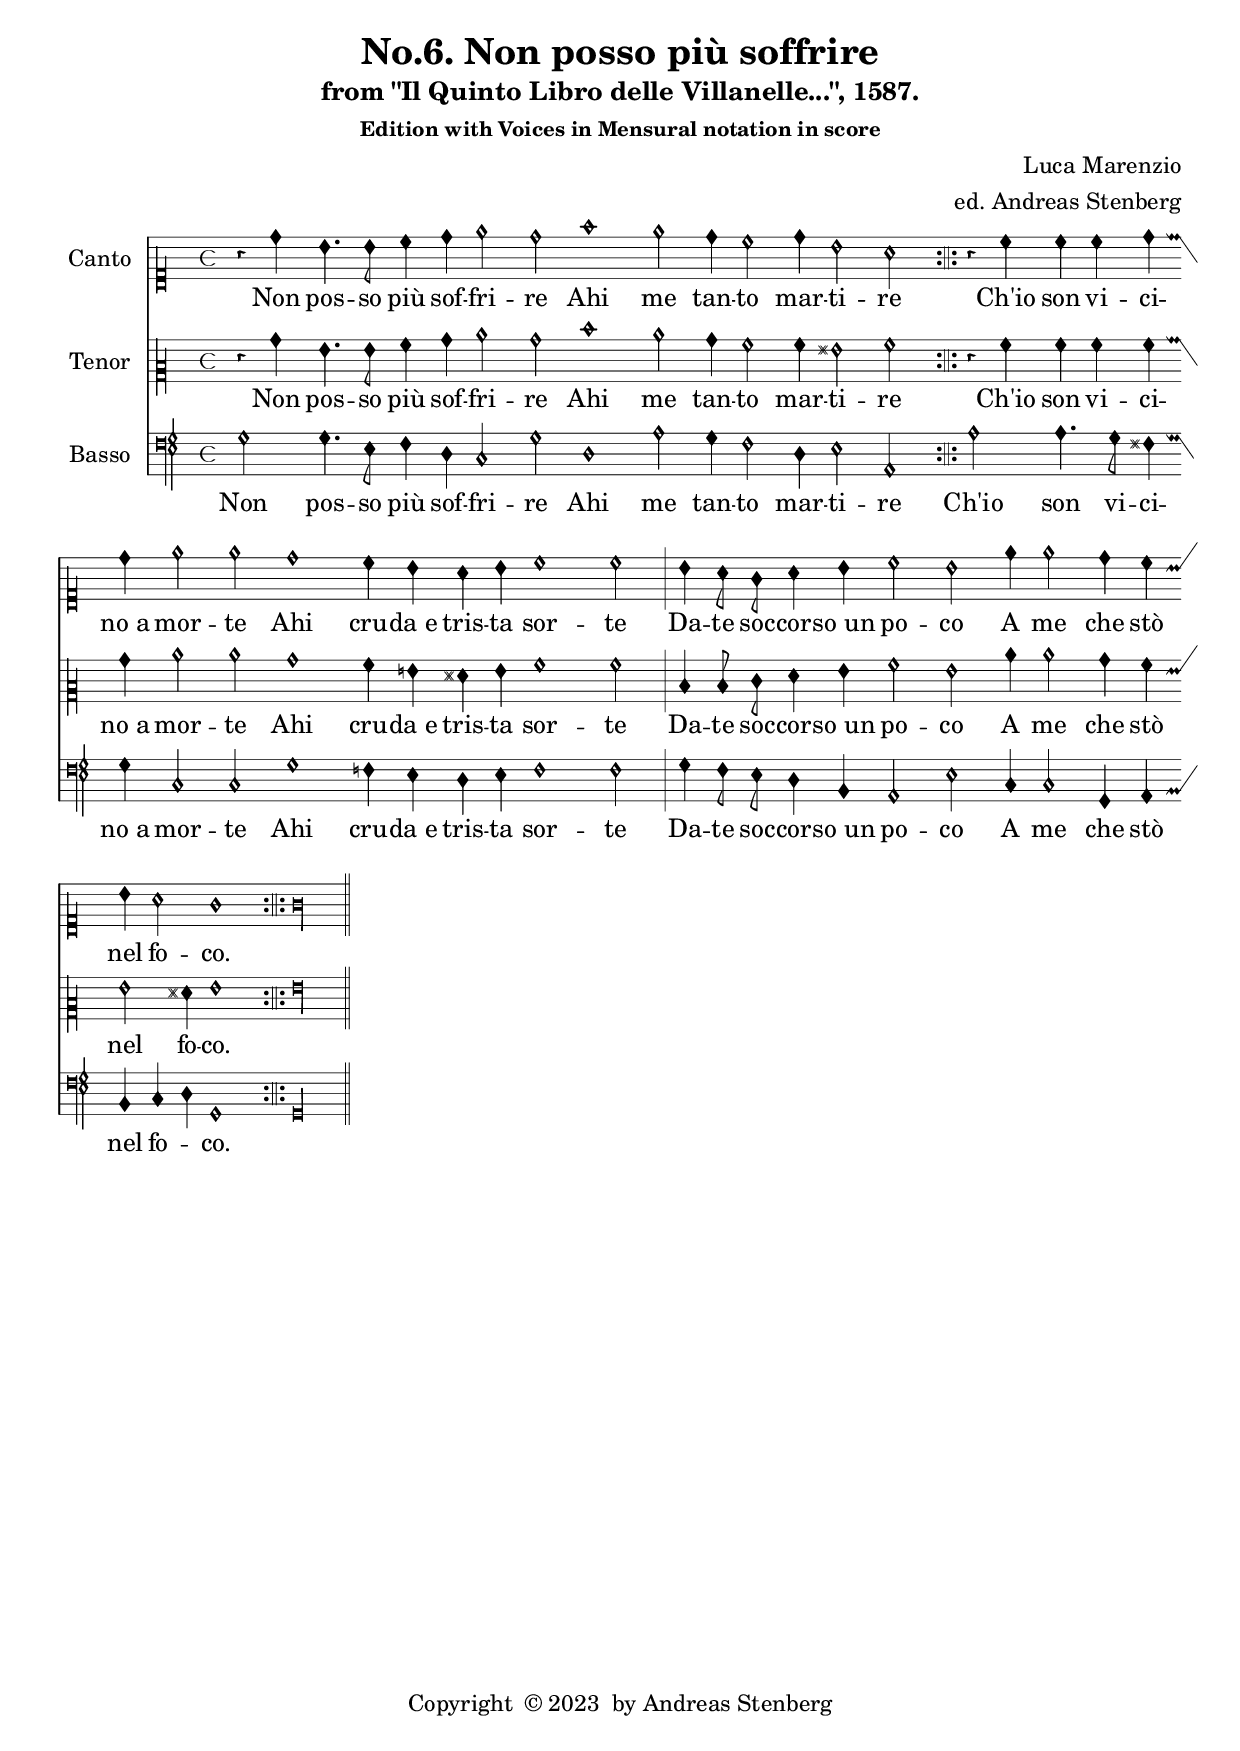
\version "2.20.0"
\language "deutsch"
 \defineBarLine ":||:" #'(":||:" "" "")

 \header {

  title = "No.6. Non posso più soffrire"

  subtitle = "from \"Il Quinto Libro delle Villanelle...\", 1587."

  subsubtitle = "Edition with Voices in Mensural notation in score"

  composer = "Luca Marenzio"

  arranger = "ed. Andreas Stenberg"
  poet = ""
  meter =""

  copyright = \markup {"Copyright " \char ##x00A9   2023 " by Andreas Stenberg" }

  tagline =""

}


global = {
  \autoBeamOff
  \override Staff.TimeSignature.style =#'mensural
  \override NoteHead.style = #'petrucci
  \override Flag.style =#'mensural
  \override Rest.style = #'mensural
  \override Staff.Accidental.glyph-name-alist =
  #alteration-mensural-glyph-name-alist
  \override Staff.BarLine.bar-extent = #'(-1.1 . 1.1)
  \accidentalStyle no-reset
  \key c \major
  \time 4/4
}

sopranoVoice = \relative c'' {

  %% to chose cleffing comment in and out as needed.
  \clef "petrucci-c1"			%% orignal clefing
  %  \clef "petrucci-g"  		%% semi-moderniced clefing to facilitate reading
  \global
  \dynamicUp
  % Music follows here.
    \override Staff.BarLine.transparent =##t
  r4 d4
  h4. h8 c4 d4
  e2 d2
  f1
  e2 d4 c2 d4
  h2 a2


  \once \revert Staff.BarLine.transparent

  \bar ":||:"
  r4 c4
  c4 c4 d4 d4
  e2 e2
  d1
  c4 h4 a4 h4
  c1
  c2

  \once \revert Staff.BarLine.transparent

  \once  \override Staff.BarLine.bar-extent = #'(-3 . 3)

  \bar "|"
  h4 a8 g8 a4 h4
  c2 h2
  e4 e2 d4
  c4 h4 a2
  g1

      \once \revert Staff.BarLine.transparent


      \bar ":||:"

      g\longa*1/2

  \once \revert Staff.BarLine.transparent

  \once  \override Staff.BarLine.bar-extent = #'(-3 . 3)

      \bar "||"

}

verseSopranoVoice = \lyricmode {
  % Lyrics follow here.
  Non pos -- so più sof -- fri -- re
  Ahi me tan -- to mar -- ti -- re
  Ch'io son vi -- ci -- no_a mor -- te
  Ahi cru -- da_e tris -- ta sor -- te
  Da -- te soc -- cor -- so_un po -- co
  A me che stò nel fo -- co.

}

tenorVoice = \relative c' {

%% to chose cleffing comment in and out as needed.
  \clef "petrucci-c2"			%% orignal clefing
  %  \clef "petrucci-g"  		%% semi-moderniced clefing to facilitate reading
  \global
  \dynamicUp
  % Music follows here.
  r4 h'4
  g4. g8 a4 h4
  c2 h2
  d1
  c2 h4 a2 a4
  gis2 a2

  \once \revert Staff.BarLine.transparent
  r4 a4
  a4 a4 a4 h4
  c2 c2
  h1
  a4 g4 fis4 g4
  a1
  a2

  \once \revert Staff.BarLine.transparent

  \once  \override Staff.BarLine.bar-extent = #'(-3 . 3)

  d,4 d8 e8 fis4 g4
  a2 g2
  c4 c2 h4
  a4 g2 fis!4
  g1

  \once \revert Staff.BarLine.transparent

  g\longa*1/2

  \once \revert Staff.BarLine.transparent

  \once  \override Staff.BarLine.bar-extent = #'(-3 . 3)



}

verseTenorVoice = \lyricmode {
  % Lyrics follow here.

  Non pos -- so più sof -- fri -- re
  Ahi me tan -- to mar -- ti -- re
  Ch'io son vi -- ci -- no_a mor -- te
  Ahi cru -- da_e tris -- ta sor -- te
  Da -- te soc -- cor -- so_un po -- co
  A me che stò nel fo -- co.

}

bassVoice = \relative c {
  \global
  \dynamicUp
  % Music follows here.
  g'2
  g4. e8 f4 d4
  c2 g'2
  d1
  a'2 g4 f2 d4
  e2 a,2

  \once \revert Staff.BarLine.transparent
  a'2
  a4. g8 fis4 g4
  c,2 c2
  g'1
  f4 e4 d4 e4
  f1
  f2

  \once \revert Staff.BarLine.transparent

  \once  \override Staff.BarLine.bar-extent = #'(-3 . 3)

  g4 f8 e8 d4 h4
  a2 e'2
  c4 c2 g4
  a4 h4 c4\melisma d4\melismaEnd
  g,1

  \once \revert Staff.BarLine.transparent

  g\longa*1/2

  \once \revert Staff.BarLine.transparent

  \once  \override Staff.BarLine.bar-extent = #'(-3 . 3)


}

verseBassVoice = \lyricmode {
  % Lyrics follow here.

  Non pos -- so più sof -- fri -- re
  Ahi me tan -- to mar -- ti -- re
  Ch'io son vi -- ci -- no_a mor -- te
  Ahi cru -- da_e tris -- ta sor -- te
  Da -- te soc -- cor -- so_un po -- co
  A me che stò nel fo -- co.

}

sopranoVoicePart = \new MensuralStaff \with {
  instrumentName = "Canto"
  midiInstrument = "choir aahs"
} { \sopranoVoice }
\addlyrics { \verseSopranoVoice }

tenorVoicePart = \new MensuralStaff \with {
  instrumentName = "Tenor"
  midiInstrument = "choir aahs"
} {  \tenorVoice }
\addlyrics { \verseTenorVoice }

bassVoicePart = \new MensuralStaff \with {
  instrumentName = "Basso"
  midiInstrument = "choir aahs"
} { \clef petrucci-f \bassVoice }
\addlyrics { \verseBassVoice }

\score {
  <<
    \sopranoVoicePart
    \tenorVoicePart
    \bassVoicePart
  >>
  \layout { }
  \midi {
    \tempo 4=100
  }
}

\pageBreak

\markup {

  \fontsize #1.0

  \column {

%    \fill-line { "2." }

    \fill-line {

      \column {

        \line { Ma fiamma ch'hò nel petto }
        \line { \hspace #'3 La mi fa star fuggietto }
        \line { \hspace #'3 E chi mi da tormento }
        \line { \hspace #'3 Ahi me ch'io il provo e sento }
        \line { \hspace #'3 Ma di tanto dolore }
        \line { \hspace #'3 Tu ne sei causa Amore. }

      }

    }

        \vspace #1.0

%    \fill-line { "3." }

    \fill-line {

      \column {

        \line { Dhe pungi al men colei }
        \line { \hspace #'3 Ch'abbbruggia HOmini e Dei }
        \line { \hspace #'3 Dhe porgi almen aita }
        \line { \hspace #'3 A st'alma sbigottita }
        \line { \hspace #'3 Ohi me  che gran tormento }
        \line { \hspace #'3 E quel ch'io provo e sento }
      }
    }

    \vspace #1.0

%    \fill-line { "4." }

    \fill-line {

      \column {

        \line { Ripara dunque Morte }
        \line { \hspace #'3 Alla mia trista sorte }
        \line { \hspace #'3 Vedi che gran martire }
        \line { \hspace #'3 Mi convien pur soffrire }
        \line { \hspace #'3 O sconsolato core }
        \line { \hspace #'3 Te ci ha pur colto Amore }
      }

    }


  }

}

\paper {

  ragged-bottom = ##t
  ragged-last-bottom = ##t
  ragged-last = ##t
}